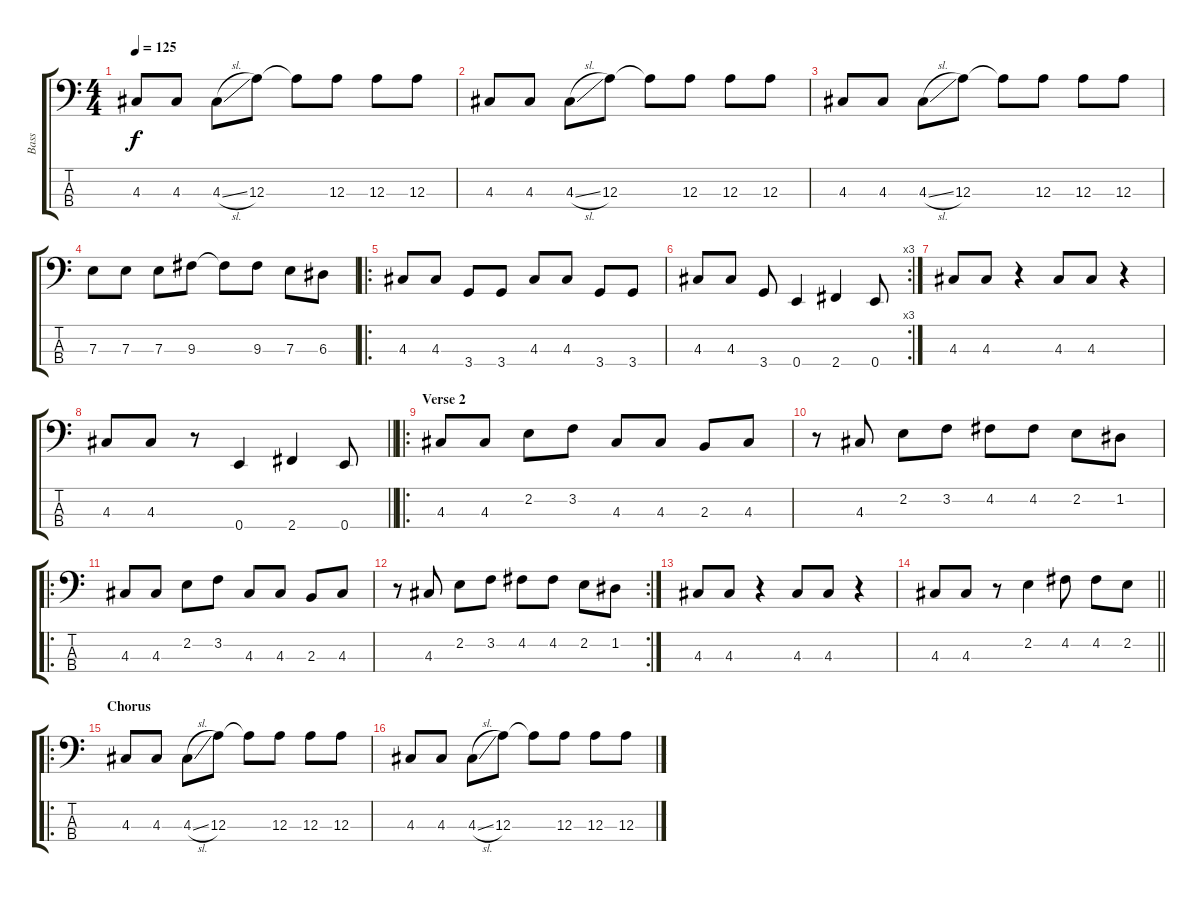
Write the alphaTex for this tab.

\track ("Bass" "Bass") {instrument electricbasspick}
\staff {score tabs}
\tuning (G2 D2 A1 E1) {hide}
\ts (4 4)
\tempo 125
\clef f4
\ks c
4.3.8{dy f} 4.3.8 4.3{sl}.8 12.3.8 12.3{t}.8 12.3.8 12.3.8 12.3.8 |
4.3.8 4.3.8 4.3{sl}.8 12.3.8 12.3{t}.8 12.3.8 12.3.8 12.3.8 |
4.3.8 4.3.8 4.3{sl}.8 12.3.8 12.3{t}.8 12.3.8 12.3.8 12.3.8 |
7.3.8 7.3.8 7.3.8 9.3.8 9.3{t}.8 9.3.8 7.3.8 6.3.8 |
\ro
4.3.8 4.3.8 3.4.8 3.4.8 4.3.8 4.3.8 3.4.8 3.4.8 |
\rc 3
4.3.8 4.3.8 3.4.8 0.4.4 2.4.4 0.4.8 |
4.3.8 4.3.8 r.4 4.3.8 4.3.8 r.4 |
\barLineRight lightlight
4.3.8 4.3.8 r.8 0.4.4 2.4.4 0.4.8 |
\ro
\section ("" "Verse 2")
4.3.8 4.3.8 2.2.8 3.2.8 4.3.8 4.3.8 2.3.8 4.3.8 |
r.8 4.3.8 2.2.8 3.2.8 4.2.8 4.2.8 2.2.8 1.2.8 |
\ro
4.3.8 4.3.8 2.2.8 3.2.8 4.3.8 4.3.8 2.3.8 4.3.8 |
\rc 2
r.8 4.3.8 2.2.8 3.2.8 4.2.8 4.2.8 2.2.8 1.2.8 |
4.3.8 4.3.8 r.4 4.3.8 4.3.8 r.4 |
\barLineRight lightlight
4.3.8 4.3.8 r.8 2.2.4 4.2.8 4.2.8 2.2.8 |
\ro
\section ("" "Chorus")
4.3.8 4.3.8 4.3{sl}.8 12.3.8 12.3{t}.8 12.3.8 12.3.8 12.3.8 |
4.3.8 4.3.8 4.3{sl}.8 12.3.8 12.3{t}.8 12.3.8 12.3.8 12.3.8
